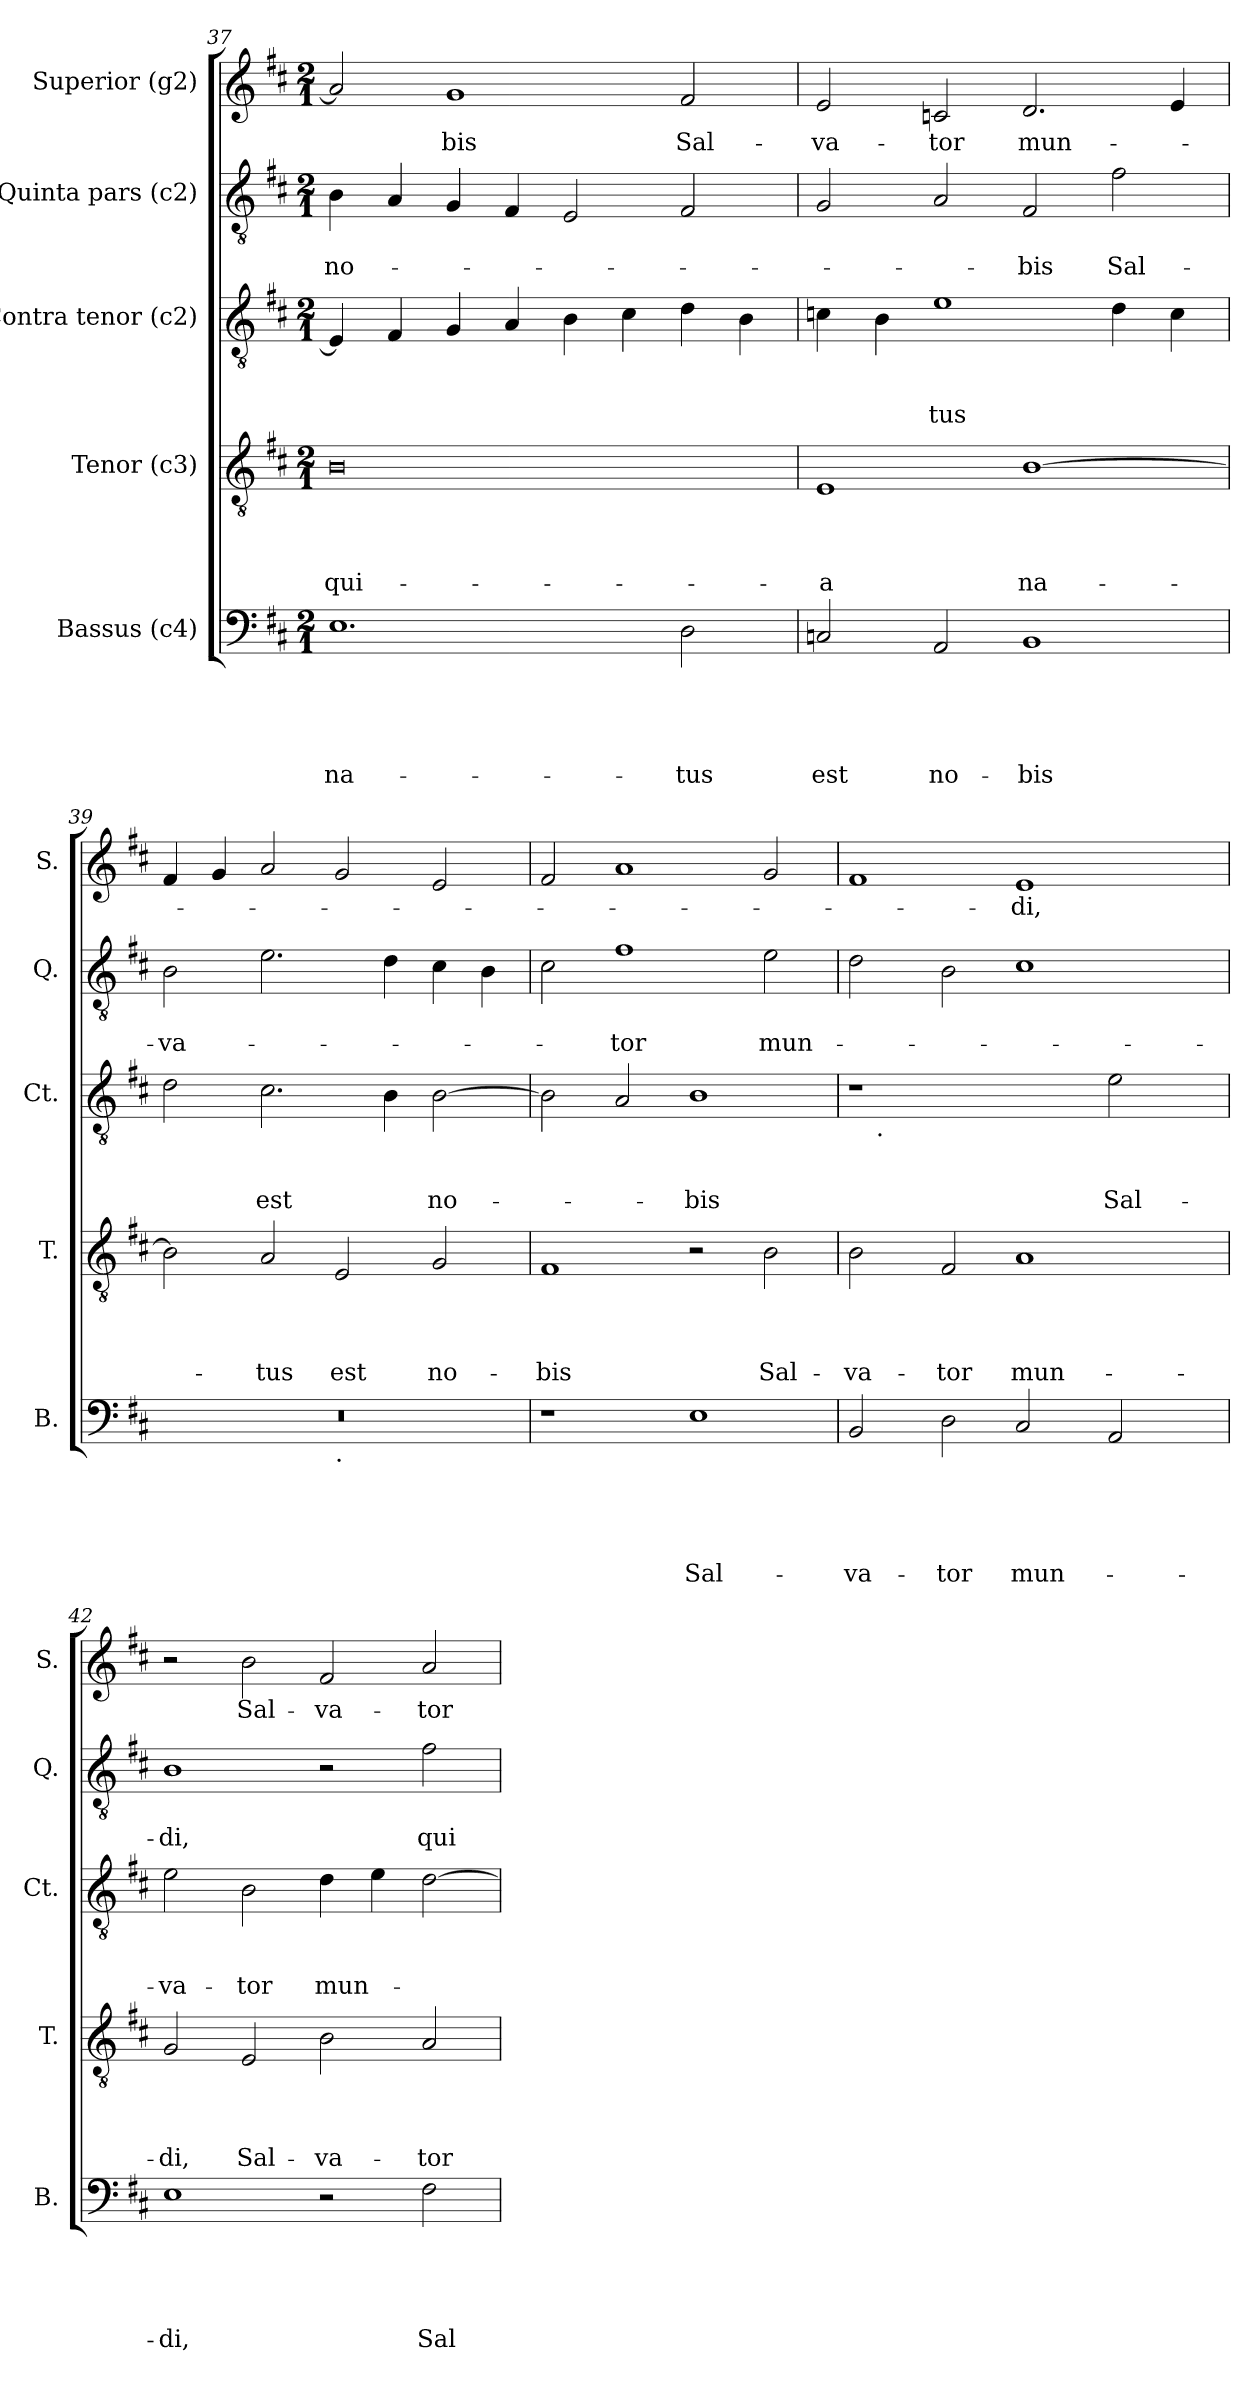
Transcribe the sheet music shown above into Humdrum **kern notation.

**kern	**text	**text	**text	**text	**text	**kern	**text	**text	**text	**text	**kern	**text	**text	**text	**kern	**text	**text	**kern	**text
*part5	*part5	*part5	*part5	*part5	*part5	*part4	*part4	*part4	*part4	*part4	*part3	*part3	*part3	*part3	*part2	*part2	*part2	*part1	*part1
*staff5	*staff5	*staff5	*staff5	*staff5	*staff5	*staff4	*staff4	*staff4	*staff4	*staff4	*staff3	*staff3	*staff3	*staff3	*staff2	*staff2	*staff2	*staff1	*staff1
*I"Bassus (c4)	*	*	*	*	*	*I"Tenor (c3)	*	*	*	*	*I"Contra tenor (c2)	*	*	*	*I"Quinta pars (c2)	*	*	*I"Superior (g2)	*
*I'B.	*	*	*	*	*	*I'T.	*	*	*	*	*I'Ct.	*	*	*	*I'Q.	*	*	*I'S.	*
!!LO:PB:g=z
*clefF4	*	*	*	*	*	*clefGv2	*	*	*	*	*clefGv2	*	*	*	*clefGv2	*	*	*clefG2	*
*k[f#c#]	*	*	*	*	*	*k[f#c#]	*	*	*	*	*k[f#c#]	*	*	*	*k[f#c#]	*	*	*k[f#c#]	*
*D:	*	*	*	*	*	*D:	*	*	*	*	*D:	*	*	*	*D:	*	*	*D:	*
*M2/1	*	*	*	*	*	*M2/1	*	*	*	*	*M2/1	*	*	*	*M2/1	*	*	*M2/1	*
=37	=37	=37	=37	=37	=37	=37	=37	=37	=37	=37	=37	=37	=37	=37	=37	=37	=37	=37	=37
!	!	!	!	!	!LO:LY:b	!	!	!	!	!LO:LY:b	!	!	!	!	!	!	!LO:LY:b	!	!
1.E	.	.	.	.	na-	0B	.	.	.	qui-	4E/]	.	.	.	4B\	.	no-	2a/]	.
.	.	.	.	.	.	.	.	.	.	.	4F#/	.	.	.	4A/	.	.	.	.
!	!	!	!	!	!	!	!	!	!	!	!	!	!	!	!	!	!	!	!LO:LY:b
.	.	.	.	.	.	.	.	.	.	.	4G/	.	.	.	4G/	.	.	1g	-bis
.	.	.	.	.	.	.	.	.	.	.	4A/	.	.	.	4F#/	.	.	.	.
.	.	.	.	.	.	.	.	.	.	.	4B\	.	.	.	2E/	.	.	.	.
.	.	.	.	.	.	.	.	.	.	.	4c#\	.	.	.	.	.	.	.	.
!	!	!	!	!	!LO:LY:b	!	!	!	!	!	!	!	!	!	!	!	!	!	!LO:LY:b
2D\	.	.	.	.	-tus	.	.	.	.	.	4d\	.	.	.	2F#/	.	.	2f#/	Sal-
.	.	.	.	.	.	.	.	.	.	.	4B\	.	.	.	.	.	.	.	.
=38	=38	=38	=38	=38	=38	=38	=38	=38	=38	=38	=38	=38	=38	=38	=38	=38	=38	=38	=38
!	!	!	!	!	!LO:LY:b	!	!	!	!	!LO:LY:b	!	!	!	!	!	!	!	!	!LO:LY:b
2C/	.	.	.	.	est	1E	.	.	.	-a	4c\	.	.	.	2G/	.	.	2e/	-va-
.	.	.	.	.	.	.	.	.	.	.	4B\	.	.	.	.	.	.	.	.
!	!	!	!	!	!LO:LY:b	!	!	!	!	!	!	!	!	!LO:LY:b	!	!	!	!	!LO:LY:b
2AA/	.	.	.	.	no-	.	.	.	.	.	1e	.	.	-tus	2A/	.	.	2c/	-tor
!	!	!	!	!	!LO:LY:b	!	!	!	!	!LO:LY:b	!	!	!	!	!	!	!LO:LY:b	!	!LO:LY:b
1BB	.	.	.	.	-bis	[>1B	.	.	.	na-	.	.	.	.	2F#/	.	-bis	2.d/	mun-
!	!	!	!	!	!	!	!	!	!	!	!	!	!	!	!	!	!LO:LY:b	!	!
.	.	.	.	.	.	.	.	.	.	.	4d\	.	.	.	2f#\	.	Sal-	.	.
.	.	.	.	.	.	.	.	.	.	.	4c\	.	.	.	.	.	.	4e/	.
=39	=39	=39	=39	=39	=39	=39	=39	=39	=39	=39	=39	=39	=39	=39	=39	=39	=39	=39	=39
!	!	!	!	!	!	!	!	!	!	!	!	!	!	!	!	!	!LO:LY:b	!	!
*^	*	*	*	*	*	*	*	*	*	*	*	*	*	*	*	*	*	*	*
0r	1ryy	.	.	.	.	.	2B\]	.	.	.	.	2d\	.	.	.	2B\	.	-va-	4f#/	.
.	.	.	.	.	.	.	.	.	.	.	.	.	.	.	.	.	.	.	4g/	.
!	!	!	!	!	!	!	!	!	!	!	!LO:LY:b	!	!	!	!LO:LY:b	!	!	!	!	!
.	.	.	.	.	.	.	2A/	.	.	.	-tus	2.c#\	.	.	est	2.e\	.	.	2a/	.
!	!LO:TX:b:t=.	!	!	!	!	!	!	!	!	!	!	!	!	!	!	!	!	!	!	!
!	!	!	!	!	!	!	!	!	!	!	!LO:LY:b	!	!	!	!	!	!	!	!	!
.	1ryy	.	.	.	.	.	2E/	.	.	.	est	.	.	.	.	.	.	.	2g/	.
.	.	.	.	.	.	.	.	.	.	.	.	4B\	.	.	.	4d\	.	.	.	.
!	!	!	!	!	!	!	!	!	!	!	!LO:LY:b	!	!	!	!LO:LY:b	!	!	!	!	!
.	.	.	.	.	.	.	2G/	.	.	.	no-	[<2B\	.	.	no-	4c#\	.	.	2e/	.
.	.	.	.	.	.	.	.	.	.	.	.	.	.	.	.	4B\	.	.	.	.
!!LO:LB:g=z
=40	=40	=40	=40	=40	=40	=40	=40	=40	=40	=40	=40	=40	=40	=40	=40	=40	=40	=40	=40	=40
!	!	!	!	!	!	!	!	!	!	!	!LO:LY:b	!	!	!	!	!	!	!	!	!
*v	*v	*	*	*	*	*	*	*	*	*	*	*	*	*	*	*	*	*	*	*
1r	.	.	.	.	.	1F#	.	.	.	-bis	2B\]	.	.	.	2c#\	.	.	2f#/	.
!	!	!	!	!	!	!	!	!	!	!	!	!	!	!	!	!	!LO:LY:b	!	!
.	.	.	.	.	.	.	.	.	.	.	2A/	.	.	.	1f#	.	-tor	1a	.
!	!	!	!	!	!LO:LY:b	!	!	!	!	!	!	!	!	!LO:LY:b	!	!	!	!	!
1E	.	.	.	.	Sal-	2r	.	.	.	.	1B	.	.	-bis	.	.	.	.	.
!	!	!	!	!	!	!	!	!	!	!LO:LY:b	!	!	!	!	!	!	!LO:LY:b	!	!
.	.	.	.	.	.	2B\	.	.	.	Sal-	.	.	.	.	2e\	.	mun-	2g/	.
=41	=41	=41	=41	=41	=41	=41	=41	=41	=41	=41	=41	=41	=41	=41	=41	=41	=41	=41	=41
!	!	!	!	!	!LO:LY:b	!	!	!	!	!LO:LY:b	!	!	!	!	!	!	!	!	!
*	*	*	*	*	*	*	*	*	*	*	*^	*	*	*	*	*	*	*	*
2BB/	.	.	.	.	-va-	2B\	.	.	.	-va-	1r	16.ryy	.	.	.	2d\	.	.	1f#	.
!	!	!	!	!	!	!	!	!	!	!	!	!LO:TX:b:t=.	!	!	!	!	!	!	!	!
.	.	.	.	.	.	.	.	.	.	.	.	1ryy	.	.	.	.	.	.	.	.
!	!	!	!	!	!LO:LY:b	!	!	!	!	!LO:LY:b	!	!	!	!	!	!	!	!	!	!
2D\	.	.	.	.	-tor	2F#/	.	.	.	-tor	.	.	.	.	.	2B\	.	.	.	.
!	!	!	!	!	!LO:LY:b	!	!	!	!	!LO:LY:b	!	!	!	!	!	!	!	!	!	!LO:LY:b
2C#/	.	.	.	.	mun-	1A	.	.	.	mun-	2ryy	.	.	.	.	1c#	.	.	1e	-di,
.	.	.	.	.	.	.	.	.	.	.	.	2ryy	.	.	.	.	.	.	.	.
!	!	!	!	!	!	!	!	!	!	!	!	!	!	!	!LO:LY:b	!	!	!	!	!
2AA/	.	.	.	.	.	.	.	.	.	.	2e\	.	.	.	Sal-	.	.	.	.	.
.	.	.	.	.	.	.	.	.	.	.	.	4ryy	.	.	.	.	.	.	.	.
.	.	.	.	.	.	.	.	.	.	.	.	8ryy	.	.	.	.	.	.	.	.
.	.	.	.	.	.	.	.	.	.	.	.	32ryy	.	.	.	.	.	.	.	.
=42	=42	=42	=42	=42	=42	=42	=42	=42	=42	=42	=42	=42	=42	=42	=42	=42	=42	=42	=42	=42
!	!	!	!	!	!LO:LY:b	!	!	!	!	!LO:LY:b	!	!	!	!	!LO:LY:b	!	!	!LO:LY:b	!	!
*	*	*	*	*	*	*	*	*	*	*	*v	*v	*	*	*	*	*	*	*	*
1E	.	.	.	.	-di,	2G/	.	.	.	-di,	2e\	.	.	-va-	1B	.	-di,	2r	.
!	!	!	!	!	!	!	!	!	!	!LO:LY:b	!	!	!	!LO:LY:b	!	!	!	!	!LO:LY:b
.	.	.	.	.	.	2E/	.	.	.	Sal-	2B\	.	.	-tor	.	.	.	2b\	Sal-
!	!	!	!	!	!	!	!	!	!	!LO:LY:b	!	!	!	!LO:LY:b	!	!	!	!	!LO:LY:b
2r	.	.	.	.	.	2B\	.	.	.	-va-	4d\	.	.	mun-	2r	.	.	2f#/	-va-
.	.	.	.	.	.	.	.	.	.	.	4e\	.	.	.	.	.	.	.	.
!	!	!	!	!	!LO:LY:b	!	!	!	!	!LO:LY:b	!	!	!	!	!	!	!LO:LY:b	!	!LO:LY:b
2F#\	.	.	.	.	Sal-	2A/	.	.	.	-tor	[>2d\	.	.	.	2f#\	.	qui-	2a/	-tor
=	=	=	=	=	=	=	=	=	=	=	=	=	=	=	=	=	=	=	=
*-	*-	*-	*-	*-	*-	*-	*-	*-	*-	*-	*-	*-	*-	*-	*-	*-	*-	*-	*-
